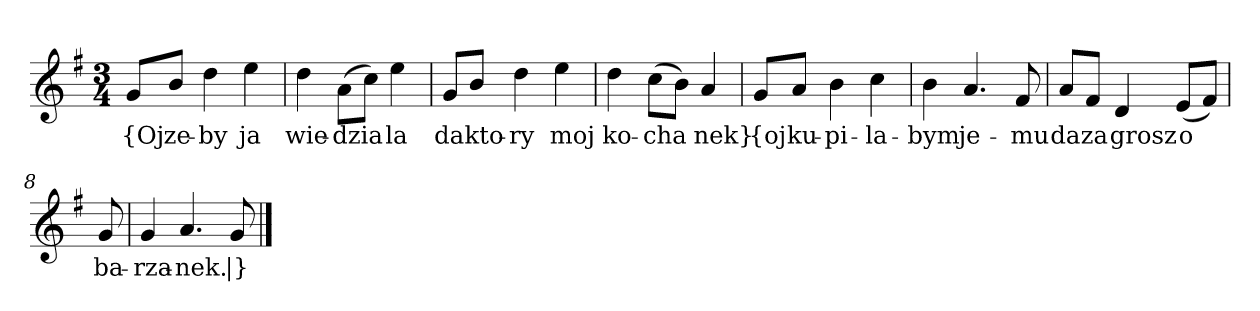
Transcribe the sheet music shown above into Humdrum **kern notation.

**kern	**text
*part1	*part1
*staff1	*staff1
*clefG2	*
*k[f#]	*
*G:	*
*M3/4	*
=	=
8g/L	{Oj
8b/J	ze-
4dd	-by
4ee	ja
=2	=2
4dd	wie-
(8a\L	-dzia
8cc\J)	--
4ee	-la
=3	=3
8g/L	da
8b/J	kto-
4dd	-ry
4ee	moj
=4	=4
4dd	ko-
(8cc\L	-cha
8b\J)	--
4a	-nek}
=5y	=5y
8g/L	{oj
8a/J	ku-
4b	-pi-
4cc	-la-
=6	=6
4b	-bym
4.a	je-
8f#	-mu
=7	=7
8a/L	da
8f#/J	za
4d	grosz
(8e/L	o
8f#/J)	--
=8y	=8y
8g	-ba-
=9	=9
4g	-rza-
4.a	-nek.
8g	|}
==	==
*-	*-
